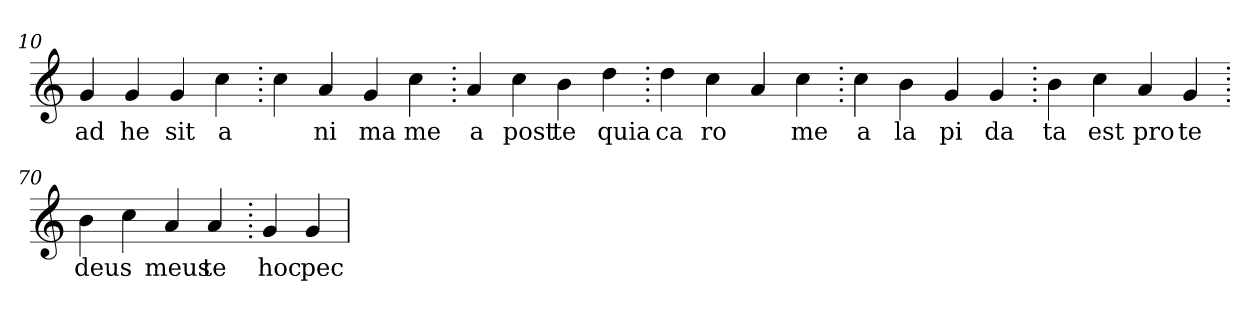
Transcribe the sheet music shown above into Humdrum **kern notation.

**kern	**text
*part1	*part1
*staff1	*staff1
*clefG2	*
=10.	=10.
4g	ad
4g	he
4g	sit
4cc	a
=20.	=20.
4cc	.
4a	ni
4g	ma
4cc	me
=30.	=30.
4a	a
4cc	post
4b	te
4dd	quia
=40.	=40.
4dd	ca
4cc	ro
4a	.
4cc	me
=50.	=50.
4cc	a
4b	la
4g	pi
4g	da
=60.	=60.
4b	ta
4cc	est
4a	pro
4g	te
=70.	=70.
4b	deus
4cc	.
4a	meus
4a	te
=80.	=80.
4g	hoc
4g	pec
=	=
*-	*-
